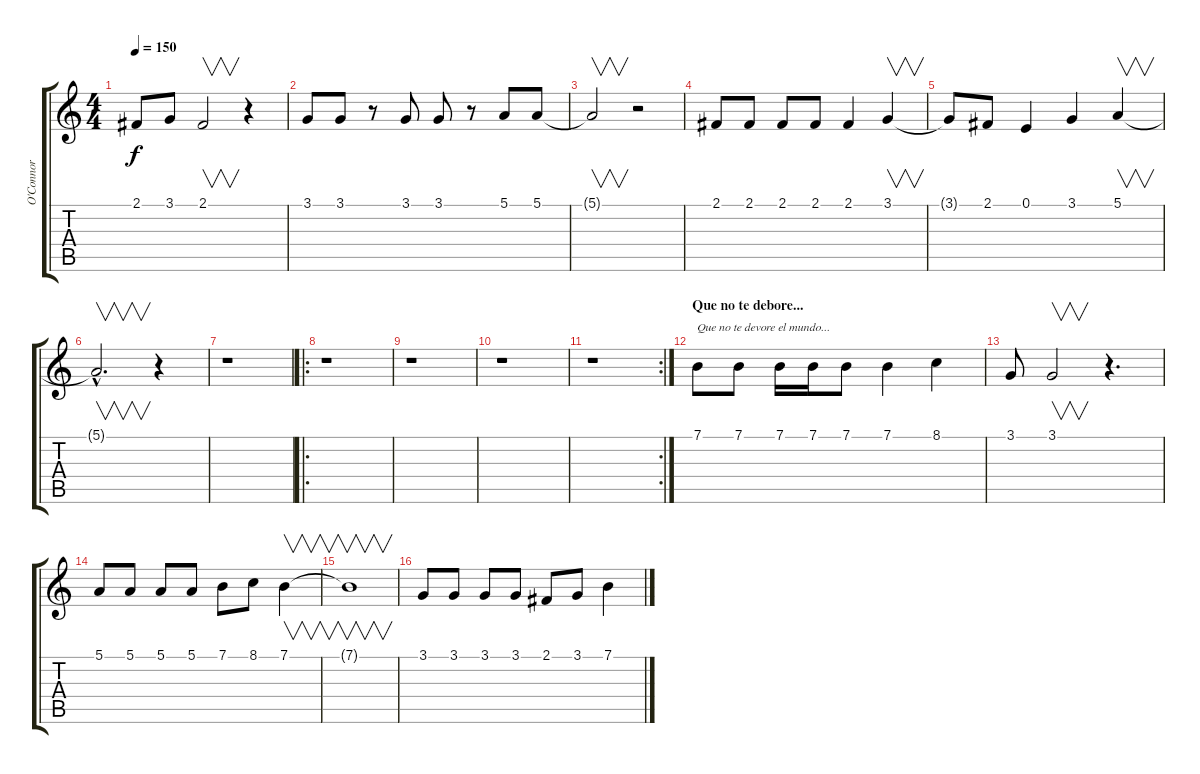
\track ("O'Connor" "O'Connor") {instrument cello}
\staff {score tabs}
\tuning (E4 B3 G3 D3 A2 E2) {hide}
\ts (4 4)
\tempo 150
\clef g2
\ks c
2.1{t}.8{dy f} 3.1.8 2.1.2{v} r.4 |
3.1.8 3.1.8 r.8 3.1.8 3.1.8 r.8 5.1.8 5.1.8 |
5.1{t}.2{v} r.2 |
2.1.8 2.1.8 2.1.8 2.1.8 2.1.4 3.1.4{v} |
3.1{t}.8 2.1.8 0.1.4 3.1.4 5.1.4{v} |
5.1{hac t}.2{v d} r.4 |
r.1 |
\ro
r.1 |
r.1 |
r.1 |
\rc 2
r.1 |
\section ("" "Que no te debore...")
7.1.8{txt "Que no te devore el mundo..."} 7.1.8 7.1.16 7.1.16 7.1.8 7.1.4 8.1.4 |
3.1.8 3.1.2{v} r.4{d} |
5.1.8 5.1.8 5.1.8 5.1.8 7.1.8 8.1.8 7.1.4{v} |
7.1{t}.1{v} |
3.1.8 3.1.8 3.1.8 3.1.8 2.1.8 3.1.8 7.1.4
